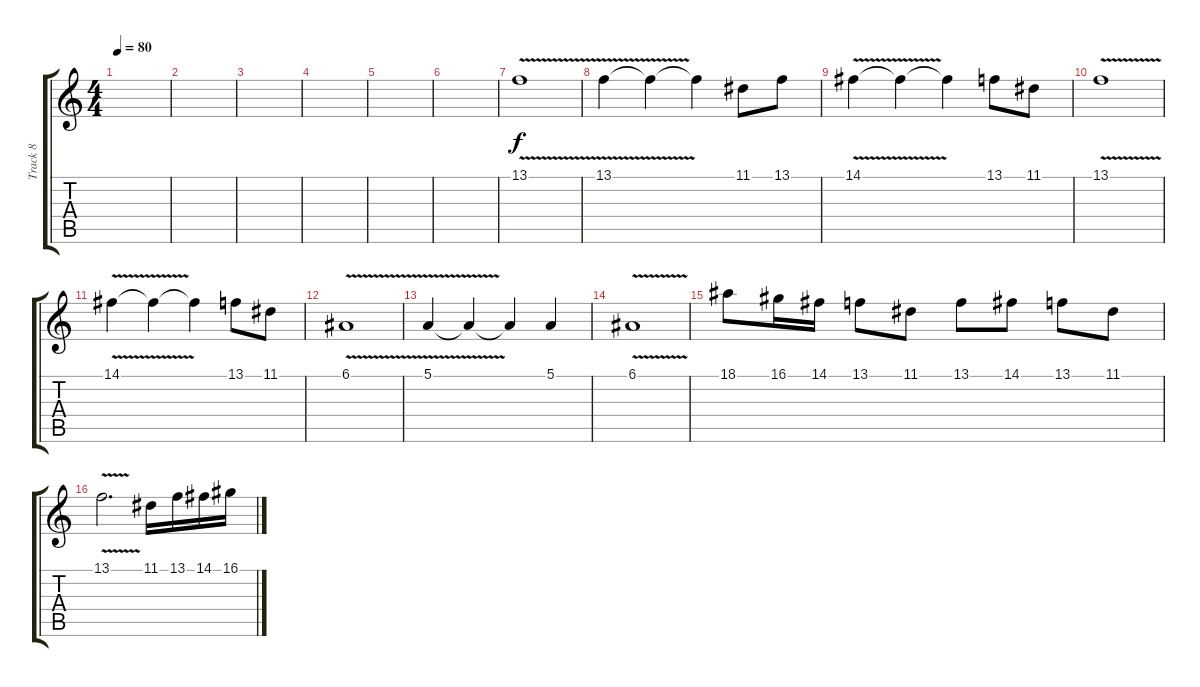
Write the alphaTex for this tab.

\track ("Track 8" "Track 8") {instrument flute}
\staff {score tabs}
\tuning (E4 B3 G3 D3 A2 E2) {hide}
\ts (4 4)
\tempo 80
\clef g2
\ks c
|
|
|
|
|
|
13.1{v}.1 |
13.1{v}.4 13.1{t}.4 13.1{t}.4 11.1.8 13.1.8 |
14.1{v}.4 14.1{t}.4 14.1{t}.4 13.1.8 11.1.8 |
13.1{v}.1 |
14.1{v}.4 14.1{t}.4 14.1{t}.4 13.1.8 11.1.8 |
6.1{v}.1 |
5.1{v}.4 5.1{t}.4 5.1{t}.4 5.1.4 |
6.1{v}.1 |
18.1.8 16.1.16 14.1.16 13.1.8 11.1.8 13.1.8 14.1.8 13.1.8 11.1.8 |
13.1{v}.2{d} 11.1.16 13.1.16 14.1.16 16.1.16
